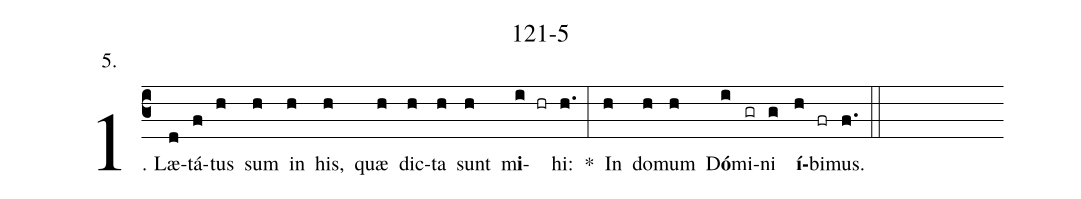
name: 121-5;
annotation: 5.;
%%
(c3)1. Læ(d)tá(f)tus(h) sum(h) in(h) his,(h) quæ(h) dic(h)ta(h) sunt(h) m<b>i</b>(i hr)hi:(h.) *(:) In(h) do(h)mum(h) D<b>ó</b>(i)mi(gr)ni(g) <b>í</b>(h)bi(fr)mus.(f.) (::)
